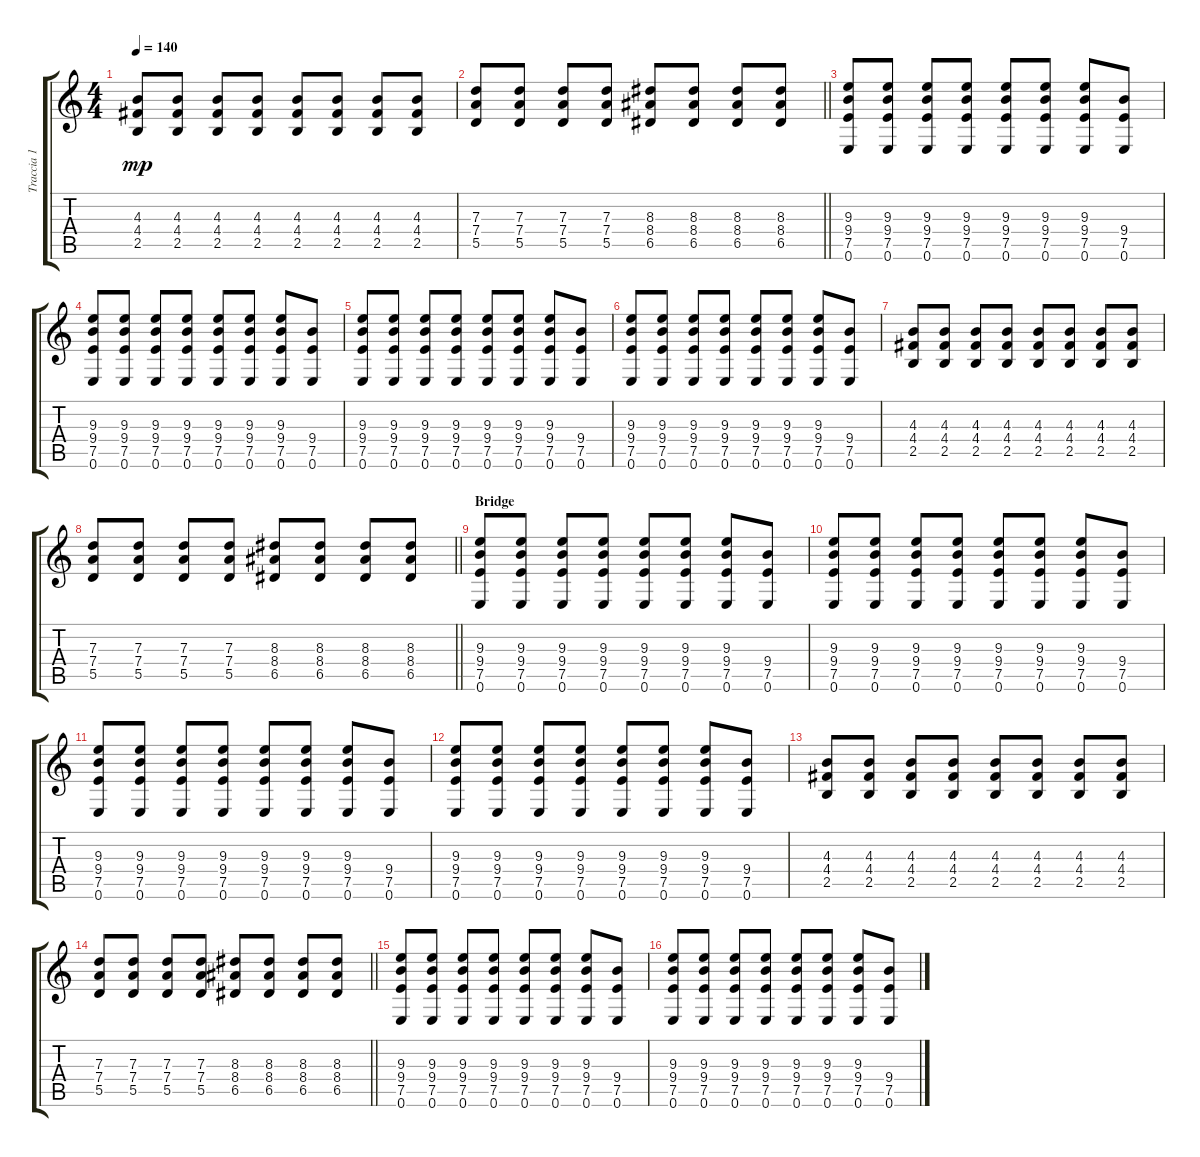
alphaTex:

\track ("Traccia 1" "Traccia 1") {instrument distortionguitar}
\staff {score tabs}
\tuning (E4 B3 G3 D3 A2 E2) {hide}
\ts (4 4)
\tempo 140
\clef g2
\ks c
(4.3 4.4 2.5).8{dy mp} (4.3 4.4 2.5).8 (4.3 4.4 2.5).8 (4.3 4.4 2.5).8 (4.3 4.4 2.5).8 (4.3 4.4 2.5).8 (4.3 4.4 2.5).8 (4.3 4.4 2.5).8 |
\barLineRight lightlight
(7.3 7.4 5.5).8 (7.3 7.4 5.5).8 (7.3 7.4 5.5).8 (7.3 7.4 5.5).8 (8.3 8.4 6.5).8 (8.3 8.4 6.5).8 (8.3 8.4 6.5).8 (8.3 8.4 6.5).8 |
(9.3 9.4 7.5 0.6).8 (9.3 9.4 7.5 0.6).8 (9.3 9.4 7.5 0.6).8 (9.3 9.4 7.5 0.6).8 (9.3 9.4 7.5 0.6).8 (9.3 9.4 7.5 0.6).8 (9.3 9.4 7.5 0.6).8 (9.4 7.5 0.6).8 |
(9.3 9.4 7.5 0.6).8 (9.3 9.4 7.5 0.6).8 (9.3 9.4 7.5 0.6).8 (9.3 9.4 7.5 0.6).8 (9.3 9.4 7.5 0.6).8 (9.3 9.4 7.5 0.6).8 (9.3 9.4 7.5 0.6).8 (9.4 7.5 0.6).8 |
(9.3 9.4 7.5 0.6).8 (9.3 9.4 7.5 0.6).8 (9.3 9.4 7.5 0.6).8 (9.3 9.4 7.5 0.6).8 (9.3 9.4 7.5 0.6).8 (9.3 9.4 7.5 0.6).8 (9.3 9.4 7.5 0.6).8 (9.4 7.5 0.6).8 |
(9.3 9.4 7.5 0.6).8 (9.3 9.4 7.5 0.6).8 (9.3 9.4 7.5 0.6).8 (9.3 9.4 7.5 0.6).8 (9.3 9.4 7.5 0.6).8 (9.3 9.4 7.5 0.6).8 (9.3 9.4 7.5 0.6).8 (9.4 7.5 0.6).8 |
(4.3 4.4 2.5).8 (4.3 4.4 2.5).8 (4.3 4.4 2.5).8 (4.3 4.4 2.5).8 (4.3 4.4 2.5).8 (4.3 4.4 2.5).8 (4.3 4.4 2.5).8 (4.3 4.4 2.5).8 |
\barLineRight lightlight
(7.3 7.4 5.5).8 (7.3 7.4 5.5).8 (7.3 7.4 5.5).8 (7.3 7.4 5.5).8 (8.3 8.4 6.5).8 (8.3 8.4 6.5).8 (8.3 8.4 6.5).8 (8.3 8.4 6.5).8 |
\section ("" "Bridge")
(9.3 9.4 7.5 0.6).8 (9.3 9.4 7.5 0.6).8 (9.3 9.4 7.5 0.6).8 (9.3 9.4 7.5 0.6).8 (9.3 9.4 7.5 0.6).8 (9.3 9.4 7.5 0.6).8 (9.3 9.4 7.5 0.6).8 (9.4 7.5 0.6).8 |
(9.3 9.4 7.5 0.6).8 (9.3 9.4 7.5 0.6).8 (9.3 9.4 7.5 0.6).8 (9.3 9.4 7.5 0.6).8 (9.3 9.4 7.5 0.6).8 (9.3 9.4 7.5 0.6).8 (9.3 9.4 7.5 0.6).8 (9.4 7.5 0.6).8 |
(9.3 9.4 7.5 0.6).8 (9.3 9.4 7.5 0.6).8 (9.3 9.4 7.5 0.6).8 (9.3 9.4 7.5 0.6).8 (9.3 9.4 7.5 0.6).8 (9.3 9.4 7.5 0.6).8 (9.3 9.4 7.5 0.6).8 (9.4 7.5 0.6).8 |
(9.3 9.4 7.5 0.6).8 (9.3 9.4 7.5 0.6).8 (9.3 9.4 7.5 0.6).8 (9.3 9.4 7.5 0.6).8 (9.3 9.4 7.5 0.6).8 (9.3 9.4 7.5 0.6).8 (9.3 9.4 7.5 0.6).8 (9.4 7.5 0.6).8 |
(4.3 4.4 2.5).8 (4.3 4.4 2.5).8 (4.3 4.4 2.5).8 (4.3 4.4 2.5).8 (4.3 4.4 2.5).8 (4.3 4.4 2.5).8 (4.3 4.4 2.5).8 (4.3 4.4 2.5).8 |
\barLineRight lightlight
(7.3 7.4 5.5).8 (7.3 7.4 5.5).8 (7.3 7.4 5.5).8 (7.3 7.4 5.5).8 (8.3 8.4 6.5).8 (8.3 8.4 6.5).8 (8.3 8.4 6.5).8 (8.3 8.4 6.5).8 |
(9.3 9.4 7.5 0.6).8 (9.3 9.4 7.5 0.6).8 (9.3 9.4 7.5 0.6).8 (9.3 9.4 7.5 0.6).8 (9.3 9.4 7.5 0.6).8 (9.3 9.4 7.5 0.6).8 (9.3 9.4 7.5 0.6).8 (9.4 7.5 0.6).8 |
(9.3 9.4 7.5 0.6).8 (9.3 9.4 7.5 0.6).8 (9.3 9.4 7.5 0.6).8 (9.3 9.4 7.5 0.6).8 (9.3 9.4 7.5 0.6).8 (9.3 9.4 7.5 0.6).8 (9.3 9.4 7.5 0.6).8 (9.4 7.5 0.6).8
